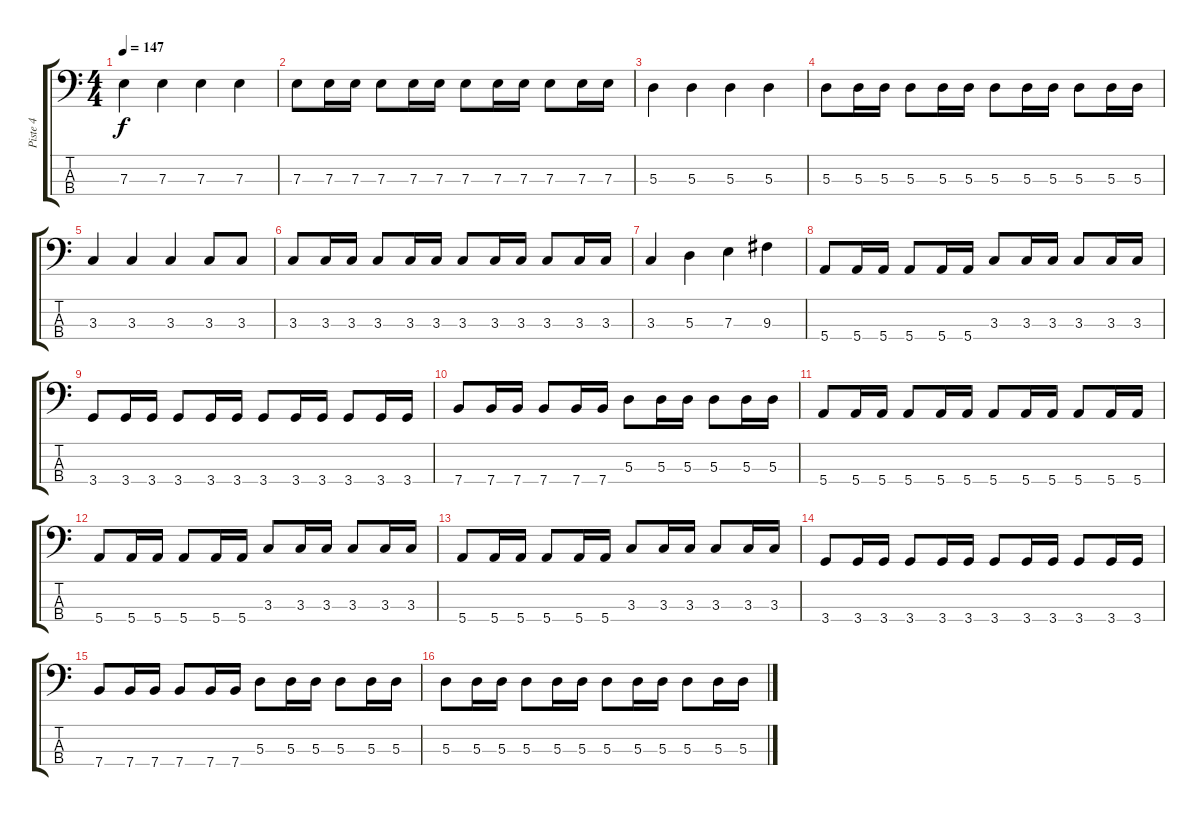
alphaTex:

\track ("Piste 4" "Piste 4") {instrument electricbassfinger}
\staff {score tabs}
\tuning (G2 D2 A1 E1) {hide}
\ts (4 4)
\tempo 147
\clef f4
\ks c
7.3.4{dy f} 7.3.4 7.3.4 7.3.4 |
7.3.8 7.3.16 7.3.16 7.3.8 7.3.16 7.3.16 7.3.8 7.3.16 7.3.16 7.3.8 7.3.16 7.3.16 |
5.3.4 5.3.4 5.3.4 5.3.4 |
5.3.8 5.3.16 5.3.16 5.3.8 5.3.16 5.3.16 5.3.8 5.3.16 5.3.16 5.3.8 5.3.16 5.3.16 |
3.3.4 3.3.4 3.3.4 3.3.8 3.3.8 |
3.3.8 3.3.16 3.3.16 3.3.8 3.3.16 3.3.16 3.3.8 3.3.16 3.3.16 3.3.8 3.3.16 3.3.16 |
3.3.4 5.3.4 7.3.4 9.3.4 |
5.4.8 5.4.16 5.4.16 5.4.8 5.4.16 5.4.16 3.3.8 3.3.16 3.3.16 3.3.8 3.3.16 3.3.16 |
3.4.8 3.4.16 3.4.16 3.4.8 3.4.16 3.4.16 3.4.8 3.4.16 3.4.16 3.4.8 3.4.16 3.4.16 |
7.4.8 7.4.16 7.4.16 7.4.8 7.4.16 7.4.16 5.3.8 5.3.16 5.3.16 5.3.8 5.3.16 5.3.16 |
5.4.8 5.4.16 5.4.16 5.4.8 5.4.16 5.4.16 5.4.8 5.4.16 5.4.16 5.4.8 5.4.16 5.4.16 |
5.4.8 5.4.16 5.4.16 5.4.8 5.4.16 5.4.16 3.3.8 3.3.16 3.3.16 3.3.8 3.3.16 3.3.16 |
5.4.8 5.4.16 5.4.16 5.4.8 5.4.16 5.4.16 3.3.8 3.3.16 3.3.16 3.3.8 3.3.16 3.3.16 |
3.4.8 3.4.16 3.4.16 3.4.8 3.4.16 3.4.16 3.4.8 3.4.16 3.4.16 3.4.8 3.4.16 3.4.16 |
7.4.8 7.4.16 7.4.16 7.4.8 7.4.16 7.4.16 5.3.8 5.3.16 5.3.16 5.3.8 5.3.16 5.3.16 |
5.3.8 5.3.16 5.3.16 5.3.8 5.3.16 5.3.16 5.3.8 5.3.16 5.3.16 5.3.8 5.3.16 5.3.16
